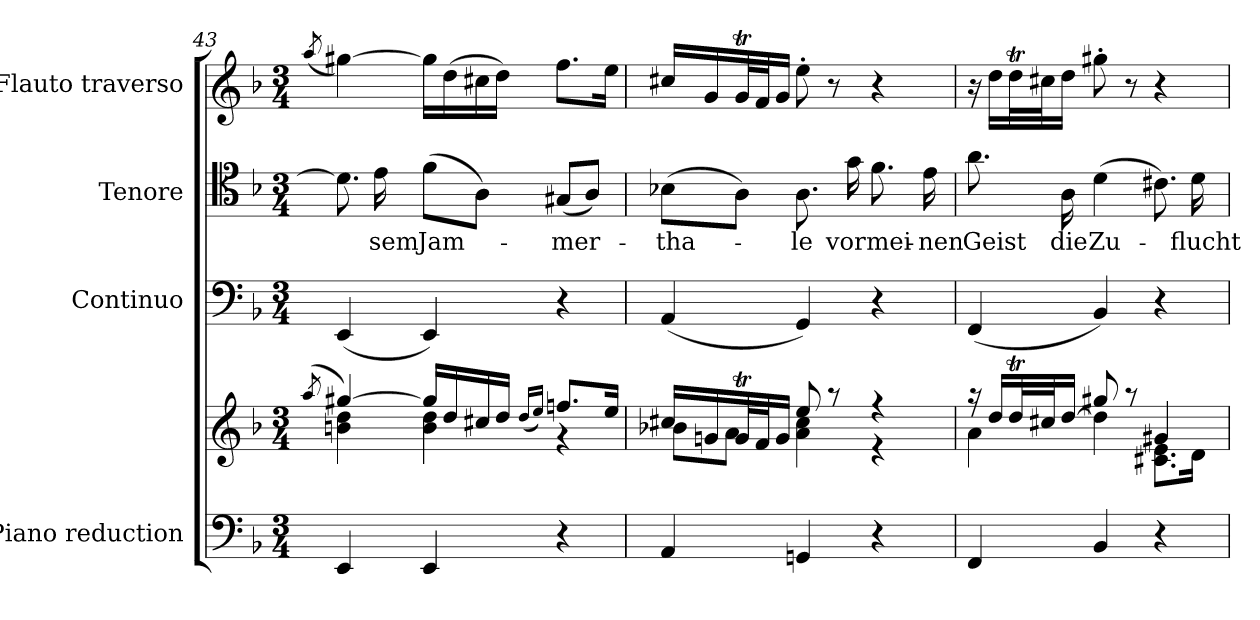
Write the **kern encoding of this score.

**kern	**kern	**kern	**kern	**text	**kern
*part4	*part4	*part3	*part2	*part2	*part1
*staff5	*staff4	*staff3	*staff2	*staff2	*staff1
*I"Piano reduction	*	*I"Continuo	*I"Tenore	*	*I"Flauto traverso
*I'Pno	*	*	*	*	*I'Fl
*clefF4	*clefG2	*clefF4	*clefC4	*	*clefG2
*k[b-]	*k[b-]	*k[b-]	*k[b-]	*	*k[b-]
*M3/4	*M3/4	*M3/4	*M3/4	*	*M3/4
=43	=43	=43	=43	=43	=43
.	(>8qaa/	.	.	.	(8qaa/
*	*^	*	*	*	*
4EE/	[4gg#X/)	4bn\ 4dd\	(4EE/	8.d\]	.	[>4gg#X\)
!	!	!	!	!	!LO:LY:b	!
.	.	.	.	16e\	-sem	.
!	!	!	!	!	!LO:LY:b	!
4EE/	16gg#/LL]	4b\ 4dd\	4EE/)	(8f\L	Jam-	16gg#\LL]
.	16dd/	.	.	.	.	(16dd\
.	16cc#X/	.	.	8A\J)	.	16cc#X\
.	16dd/JJ	.	.	.	.	16dd\JJ)
.	(>16qdd/LL	.	.	.	.	.
.	16qee/JJ)	.	.	.	.	.
!	!	!	!	!	!LO:LY:b	!
4r	8.ffn/L	4r	4r	(8G#X/L	-mer-	8.ff\L
.	.	.	.	8A/J)	.	.
.	16ee/Jk	.	.	.	.	16ee\Jk
=44	=44	=44	=44	=44	=44	=44
!	!	!	!	!	!LO:LY:b	!
4AA/	16cc#X/LL	8b-X\L	(4AA/	(8B-X\L	-tha-	16cc#X/LL
.	16gn/	.	.	.	.	16g/
.	32gT/L	8a\J	.	8A\J)	.	32gT/L
.	32f/J	.	.	.	.	32f/J
.	16g/JJ	.	.	.	.	16g/JJ
!	!	!	!	!	!LO:LY:b	!
4GGn/	8ee/	4a\ 4cc#\	4GG/)	8.A\	-le	8ee'\
.	8r	.	.	.	.	8r
!	!	!	!	!	!LO:LY:b	!
.	.	.	.	16g\	vor	.
!	!	!	!	!	!LO:LY:b	!
4r	4r	4r	4r	8.f\	mei-	4r
!	!	!	!	!	!LO:LY:b	!
.	.	.	.	16e\	-nen	.
=45	=45	=45	=45	=45	=45	=45
!	!	!	!	!	!LO:LY:b	!
4FF/	16r	4a\	(4FF/	8.a\	Geist	16r
.	16dd/LL	.	.	.	.	16dd\LL
.	32ddT/L	.	.	.	.	32ddT\L
.	32cc#X/J	.	.	.	.	32cc#X\J
!	!	!	!	!	!LO:LY:b	!
.	[<16dd/JJ	.	.	16A\	die	16dd\JJ
!	!	!	!	!	!LO:LY:b	!
4BB-/	8gg#X/	4dd\]	4BB-/)	(4d\	Zu-	8gg#X'\
.	8r	.	.	.	.	8r
4r	4g#X/	8.c#X\ 8.e\L	4r	8.c#X\)	.	4r
!	!	!	!	!	!LO:LY:b	!
.	.	16d\Jk	.	16d\	-flucht	.
*	*v	*v	*	*	*	*
=	=	=	=	=	=
*-	*-	*-	*-	*-	*-
